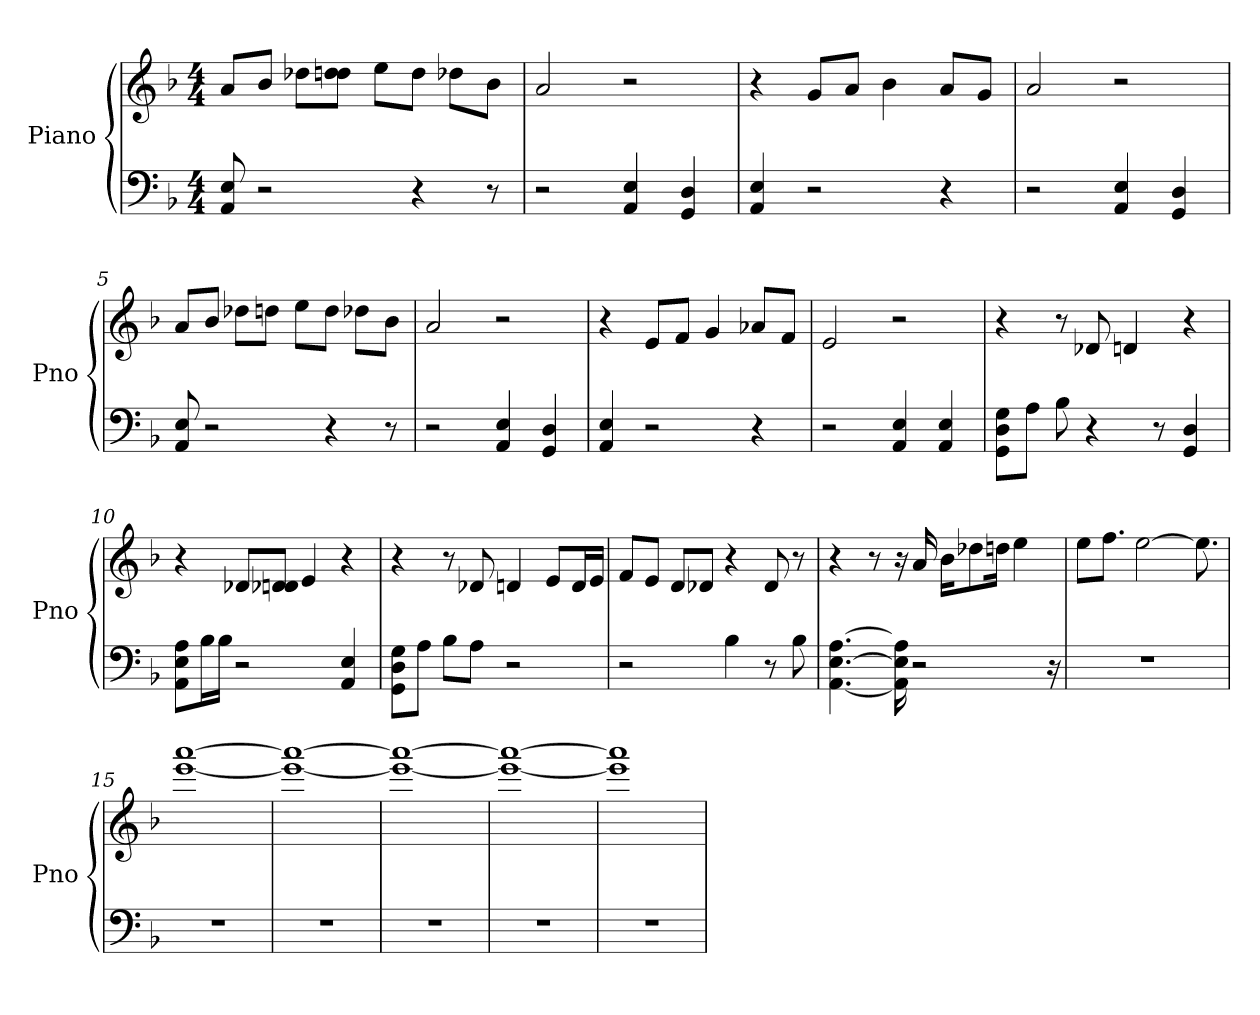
**kern	**kern
*part1	*part1
*staff2	*staff1
*I"Piano	*
*I'Pno	*
*clefF4	*clefG2
*k[b-]	*k[b-]
*F:	*F:
*M4/4	*M4/4
*MM113	*MM113
=1	=1
8AA 8E	8a/L
2r	8b-/J
.	8dd-\L
.	8dd-\ 8dd\J
.	8ee\L
4r	8dd\J
.	8dd-\L
8r	8b-\J
=2	=2
2r	2a
4AA 4E	2r
4GG 4D	.
=3	=3
4AA 4E	4r
2r	8g/L
.	8a/J
.	4b-
4r	8a/L
.	8g/J
=4	=4
2r	2a
4AA 4E	2r
4GG 4D	.
=5	=5
8AA 8E	8a/L
2r	8b-/J
.	8dd-\L
.	8dd\J
.	8ee\L
4r	8dd\J
.	8dd-\L
8r	8b-\J
=6	=6
2r	2a
4AA 4E	2r
4GG 4D	.
=7	=7
4E 4AA	4r
2r	8e/L
.	8f/J
.	4g
4r	8a-/L
.	8f/J
=8	=8
2r	2e
4E 4AA	2r
4E 4AA	.
=9	=9
8G\ 8D\ 8GG\L	4r
8A\J	.
8B-	8r
4r	8d-
.	4d
8r	.
4D 4GG	4r
=10	=10
8AA\ 8E\ 8A\L	4r
16B-\L	.
16B-\JJ	.
2r	8d-/L
.	8d/ 8d-/J
.	4e
4AA 4E	4r
=11	=11
8G\ 8D\ 8GG\L	4r
8A\J	.
8B-\L	8r
8A\J	8d-
2r	4d
.	8e/L
.	16d/L
.	16e/JJ
=12	=12
2r	8f/L
.	8e/J
.	8d/L
.	8d-/J
4B-	4r
8r	8d-
8B-	8r
=13	=13
[4.AA [4.E [4.A	4r
.	8r
16AA] 16E] 16A]	16r
2r	16a
.	16b-\KL
.	8dd-\
.	16dd\Jk
.	4ee
16r	.
=14	=14
1r	8ee\L
.	8.ff\J
.	[2ee
.	8.ee]
=15	=15
1r	[1aaa [1eee
=16	=16
1r	1aaa_ 1eee_
=17	=17
1r	1aaa_ 1eee_
=18	=18
1r	1aaa_ 1eee_
=19	=19
1r	1aaa] 1eee]
=	=
*-	*-
